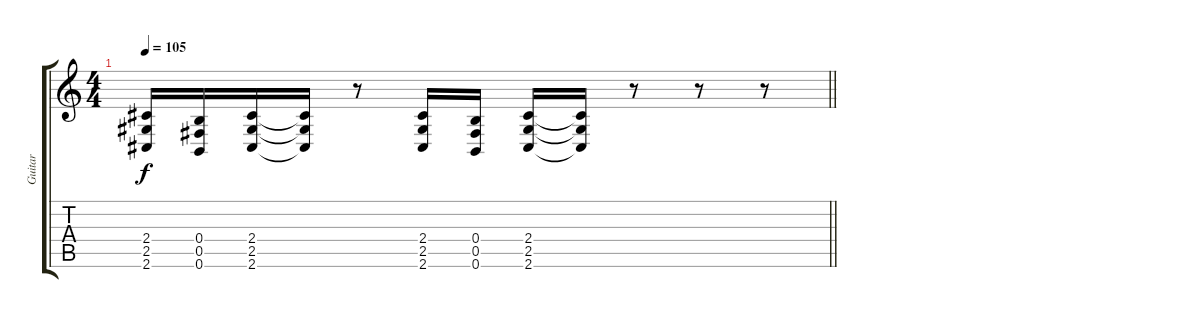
\track ("Guitar " "Guitar ") {instrument distortionguitar}
\staff {score tabs}
\tuning (Eb4 B3 Gb3 B2 Gb2 B1) {hide}
\ts (4 4)
\tempo 105
\clef g2
\barLineRight lightlight
\ks c
(2.4 2.5 2.6).16{dy f} (0.4 0.5 0.6).16 (2.4 2.5 2.6).16 (2.4{t} 2.5{t} 2.6{t}).16 r.8 (2.4 2.5 2.6).16 (0.4 0.5 0.6).16 (2.4 2.5 2.6).16 (2.4{t} 2.5{t} 2.6{t}).16 r.8 r.8 r.8
